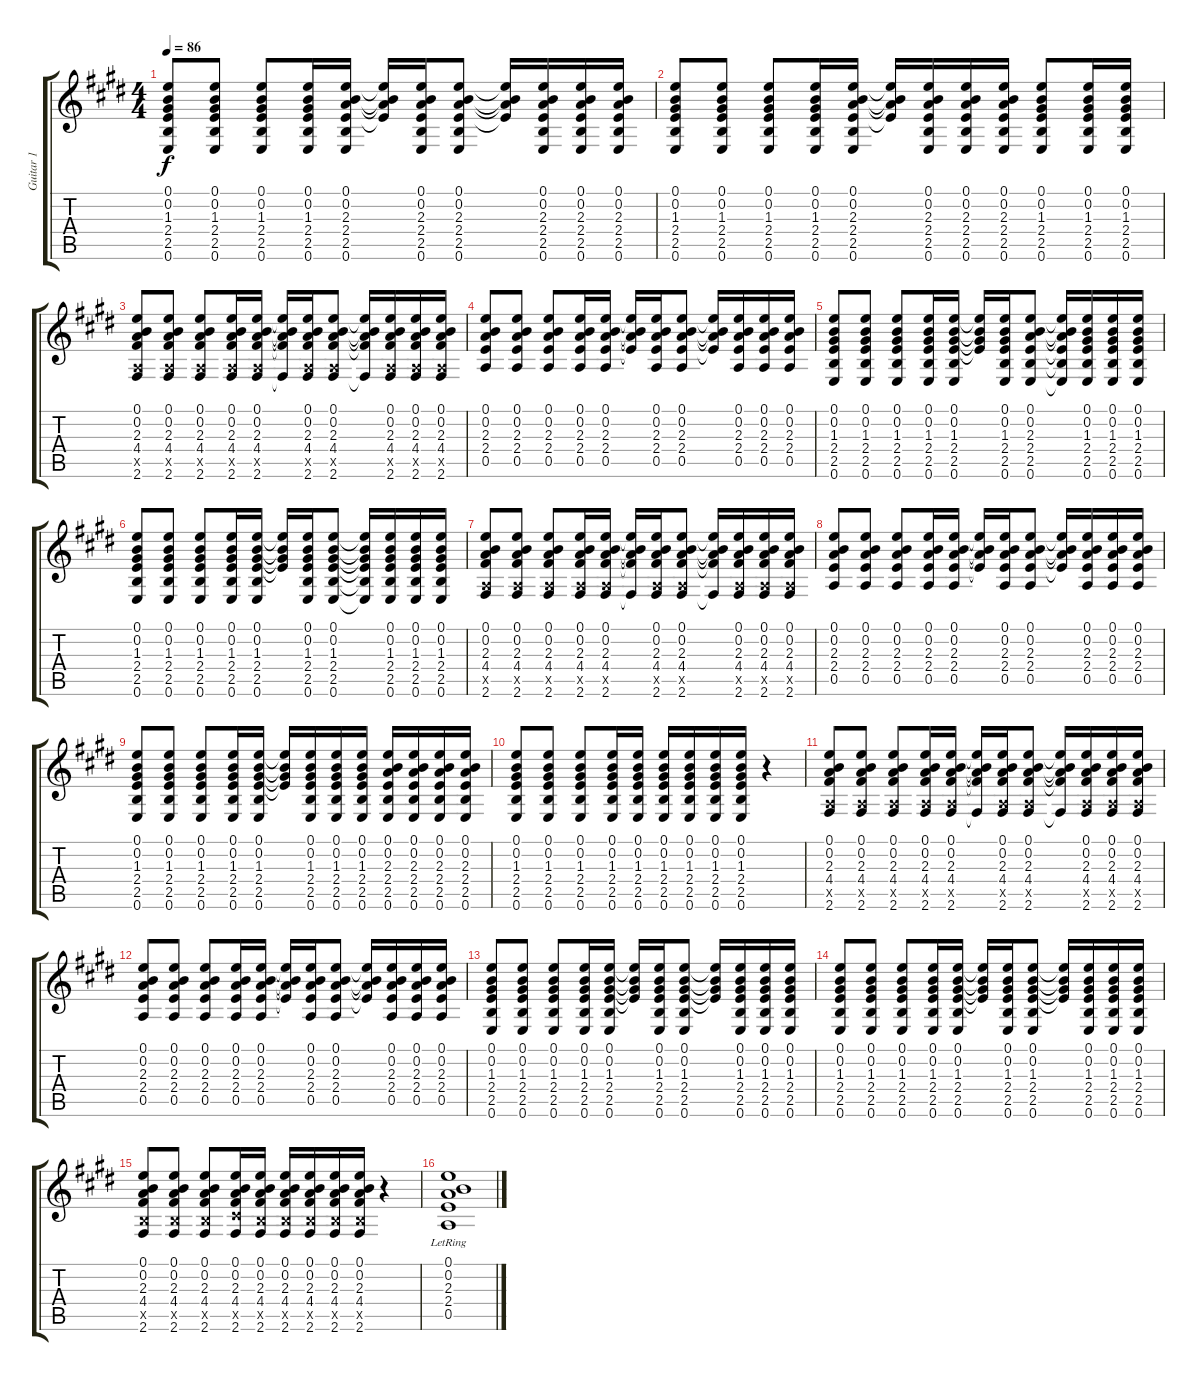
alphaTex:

\track ("Guitar 1" "Guitar 1") {instrument acousticguitarsteel}
\staff {score tabs}
\tuning (E4 B3 G3 D3 A2 E2) {hide}
\ts (4 4)
\tempo 86
\clef g2
\ks e
(0.1 0.2 1.3 2.4 2.5 0.6).8{dy f} (0.1 0.2 1.3 2.4 2.5 0.6).8 (0.1 0.2 1.3 2.4 2.5 0.6).8 (0.1 0.2 1.3 2.4 2.5 0.6).16 (0.1 0.2 2.3 2.4 2.5 0.6).16 (0.1{t} 0.2{t} 2.3{t} 2.4{t}).16 (0.1 0.2 2.3 2.4 2.5 0.6).16 (0.1 0.2 2.3 2.4 2.5 0.6).8 (0.1{t} 0.2{t} 2.3{t} 2.4{t}).16 (0.1 0.2 2.3 2.4 2.5 0.6).16 (0.1 0.2 2.3 2.4 2.5 0.6).16 (0.1 0.2 2.3 2.4 2.5 0.6).16 |
(0.1 0.2 1.3 2.4 2.5 0.6).8 (0.1 0.2 1.3 2.4 2.5 0.6).8 (0.1 0.2 1.3 2.4 2.5 0.6).8 (0.1 0.2 1.3 2.4 2.5 0.6).16 (0.1 0.2 2.3 2.4 2.5 0.6).16 (0.1{t} 0.2{t} 2.3{t} 2.4{t}).16 (0.1 0.2 2.3 2.4 2.5 0.6).16 (0.1 0.2 2.3 2.4 2.5 0.6).16 (0.1 0.2 2.3 2.4 2.5 0.6).16 (0.1 0.2 1.3 2.4 2.5 0.6).8 (0.1 0.2 1.3 2.4 2.5 0.6).16 (0.1 0.2 1.3 2.4 2.5 0.6).16 |
(0.1 0.2 2.3 4.4 0.5{x} 2.6).8 (0.1 0.2 2.3 4.4 0.5{x} 2.6).8 (0.1 0.2 2.3 4.4 0.5{x} 2.6).8 (0.1 0.2 2.3 4.4 0.5{x} 2.6).16 (0.1 0.2 2.3 4.4 0.5{x} 2.6).16 (0.1{t} 0.2{t} 2.3{t} 4.4{t} 2.6{t}).16 (0.1 0.2 2.3 4.4 0.5{x} 2.6).16 (0.1 0.2 2.3 4.4 0.5{x} 2.6).8 (0.1{t} 0.2{t} 2.3{t} 4.4{t} 2.6{t}).16 (0.1 0.2 2.3 4.4 0.5{x} 2.6).16 (0.1 0.2 2.3 4.4 0.5{x} 2.6).16 (0.1 0.2 2.3 4.4 0.5{x} 2.6).16 |
(0.1 0.2 2.3 2.4 0.5).8 (0.1 0.2 2.3 2.4 0.5).8 (0.1 0.2 2.3 2.4 0.5).8 (0.1 0.2 2.3 2.4 0.5).16 (0.1 0.2 2.3 2.4 0.5).16 (0.1{t} 0.2{t} 2.3{t} 2.4{t}).16 (0.1 0.2 2.3 2.4 0.5).16 (0.1 0.2 2.3 2.4 0.5).8 (0.1{t} 0.2{t} 2.3{t} 2.4{t}).16 (0.1 0.2 2.3 2.4 0.5).16 (0.1 0.2 2.3 2.4 0.5).16 (0.1 0.2 2.3 2.4 0.5).16 |
(0.1 0.2 1.3 2.4 2.5 0.6).8 (0.1 0.2 1.3 2.4 2.5 0.6).8 (0.1 0.2 1.3 2.4 2.5 0.6).8 (0.1 0.2 1.3 2.4 2.5 0.6).16 (0.1 0.2 1.3 2.4 2.5 0.6).16 (0.1{t} 0.2{t} 1.3{t} 2.4{t}).16 (0.1 0.2 1.3 2.4 2.5 0.6).16 (0.1 0.2 2.3 2.4 2.5 0.6).8 (0.1{t} 0.2{t} 2.3{t} 2.4{t} 2.5{t} 0.6{t}).16 (0.1 0.2 1.3 2.4 2.5 0.6).16 (0.1 0.2 1.3 2.4 2.5 0.6).16 (0.1 0.2 1.3 2.4 2.5 0.6).16 |
(0.1 0.2 1.3 2.4 2.5 0.6).8 (0.1 0.2 1.3 2.4 2.5 0.6).8 (0.1 0.2 1.3 2.4 2.5 0.6).8 (0.1 0.2 1.3 2.4 2.5 0.6).16 (0.1 0.2 1.3 2.4 2.5 0.6).16 (0.1{t} 0.2{t} 1.3{t} 2.4{t}).16 (0.1 0.2 1.3 2.4 2.5 0.6).16 (0.1 0.2 1.3 2.4 2.5 0.6).8 (0.1{t} 0.2{t} 1.3{t} 2.4{t} 2.5{t} 0.6{t}).16 (0.1 0.2 1.3 2.4 2.5 0.6).16 (0.1 0.2 1.3 2.4 2.5 0.6).16 (0.1 0.2 1.3 2.4 2.5 0.6).16 |
(0.1 0.2 2.3 4.4 0.5{x} 2.6).8 (0.1 0.2 2.3 4.4 0.5{x} 2.6).8 (0.1 0.2 2.3 4.4 0.5{x} 2.6).8 (0.1 0.2 2.3 4.4 0.5{x} 2.6).16 (0.1 0.2 2.3 4.4 0.5{x} 2.6).16 (0.1{t} 0.2{t} 2.3{t} 4.4{t} 2.6{t}).16 (0.1 0.2 2.3 4.4 0.5{x} 2.6).16 (0.1 0.2 2.3 4.4 0.5{x} 2.6).8 (0.1{t} 0.2{t} 2.3{t} 4.4{t} 2.6{t}).16 (0.1 0.2 2.3 4.4 0.5{x} 2.6).16 (0.1 0.2 2.3 4.4 0.5{x} 2.6).16 (0.1 0.2 2.3 4.4 0.5{x} 2.6).16 |
(0.1 0.2 2.3 2.4 0.5).8 (0.1 0.2 2.3 2.4 0.5).8 (0.1 0.2 2.3 2.4 0.5).8 (0.1 0.2 2.3 2.4 0.5).16 (0.1 0.2 2.3 2.4 0.5).16 (0.1{t} 0.2{t} 2.3{t} 2.4{t}).16 (0.1 0.2 2.3 2.4 0.5).16 (0.1 0.2 2.3 2.4 0.5).8 (0.1{t} 0.2{t} 2.3{t} 2.4{t}).16 (0.1 0.2 2.3 2.4 0.5).16 (0.1 0.2 2.3 2.4 0.5).16 (0.1 0.2 2.3 2.4 0.5).16 |
(0.1 0.2 1.3 2.4 2.5 0.6).8 (0.1 0.2 1.3 2.4 2.5 0.6).8 (0.1 0.2 1.3 2.4 2.5 0.6).8 (0.1 0.2 1.3 2.4 2.5 0.6).16 (0.1 0.2 1.3 2.4 2.5 0.6).16 (0.1{t} 0.2{t} 1.3{t} 2.4{t}).16 (0.1 0.2 1.3 2.4 2.5 0.6).16 (0.1 0.2 1.3 2.4 2.5 0.6).16 (0.1 0.2 1.3 2.4 2.5 0.6).16 (0.1 0.2 2.3 2.4 2.5 0.6).16 (0.1 0.2 2.3 2.4 2.5 0.6).16 (0.1 0.2 2.3 2.4 2.5 0.6).16 (0.1 0.2 2.3 2.4 2.5 0.6).16 |
(0.1 0.2 1.3 2.4 2.5 0.6).8 (0.1 0.2 1.3 2.4 2.5 0.6).8 (0.1 0.2 1.3 2.4 2.5 0.6).8 (0.1 0.2 1.3 2.4 2.5 0.6).16 (0.1 0.2 1.3 2.4 2.5 0.6).16 (0.1 0.2 1.3 2.4 2.5 0.6).16 (0.1 0.2 1.3 2.4 2.5 0.6).16 (0.1 0.2 1.3 2.4 2.5 0.6).16 (0.1 0.2 1.3 2.4 2.5 0.6).16 r.4 |
(0.1 0.2 2.3 4.4 0.5{x} 2.6).8 (0.1 0.2 2.3 4.4 0.5{x} 2.6).8 (0.1 0.2 2.3 4.4 0.5{x} 2.6).8 (0.1 0.2 2.3 4.4 0.5{x} 2.6).16 (0.1 0.2 2.3 4.4 0.5{x} 2.6).16 (0.1{t} 0.2{t} 2.3{t} 4.4{t} 2.6{t}).16 (0.1 0.2 2.3 4.4 0.5{x} 2.6).16 (0.1 0.2 2.3 4.4 0.5{x} 2.6).8 (0.1{t} 0.2{t} 2.3{t} 4.4{t} 2.6{t}).16 (0.1 0.2 2.3 4.4 0.5{x} 2.6).16 (0.1 0.2 2.3 4.4 0.5{x} 2.6).16 (0.1 0.2 2.3 4.4 0.5{x} 2.6).16 |
(0.1 0.2 2.3 2.4 0.5).8 (0.1 0.2 2.3 2.4 0.5).8 (0.1 0.2 2.3 2.4 0.5).8 (0.1 0.2 2.3 2.4 0.5).16 (0.1 0.2 2.3 2.4 0.5).16 (0.1{t} 0.2{t} 2.3{t} 2.4{t}).16 (0.1 0.2 2.3 2.4 0.5).16 (0.1 0.2 2.3 2.4 0.5).8 (0.1{t} 0.2{t} 2.3{t} 2.4{t}).16 (0.1 0.2 2.3 2.4 0.5).16 (0.1 0.2 2.3 2.4 0.5).16 (0.1 0.2 2.3 2.4 0.5).16 |
(0.1 0.2 1.3 2.4 2.5 0.6).8 (0.1 0.2 1.3 2.4 2.5 0.6).8 (0.1 0.2 1.3 2.4 2.5 0.6).8 (0.1 0.2 1.3 2.4 2.5 0.6).16 (0.1 0.2 1.3 2.4 2.5 0.6).16 (0.1{t} 0.2{t} 1.3{t} 2.4{t}).16 (0.1 0.2 1.3 2.4 2.5 0.6).16 (0.1 0.2 1.3 2.4 2.5 0.6).8 (0.1{t} 0.2{t} 1.3{t} 2.4{t}).16 (0.1 0.2 1.3 2.4 2.5 0.6).16 (0.1 0.2 1.3 2.4 2.5 0.6).16 (0.1 0.2 1.3 2.4 2.5 0.6).16 |
(0.1 0.2 1.3 2.4 2.5 0.6).8 (0.1 0.2 1.3 2.4 2.5 0.6).8 (0.1 0.2 1.3 2.4 2.5 0.6).8 (0.1 0.2 1.3 2.4 2.5 0.6).16 (0.1 0.2 1.3 2.4 2.5 0.6).16 (0.1{t} 0.2{t} 1.3{t} 2.4{t}).16 (0.1 0.2 1.3 2.4 2.5 0.6).16 (0.1 0.2 1.3 2.4 2.5 0.6).8 (0.1{t} 0.2{t} 1.3{t} 2.4{t}).16 (0.1 0.2 1.3 2.4 2.5 0.6).16 (0.1 0.2 1.3 2.4 2.5 0.6).16 (0.1 0.2 1.3 2.4 2.5 0.6).16 |
(0.1 0.2 2.3 4.4 2.5{x} 2.6).8 (0.1 0.2 2.3 4.4 2.5{x} 2.6).8 (0.1 0.2 2.3 4.4 2.5{x} 2.6).8 (0.1 0.2 2.3 4.4 4.5{x} 2.6).16 (0.1 0.2 2.3 4.4 2.5{x} 2.6).16 (0.1 0.2 2.3 4.4 2.5{x} 2.6).16 (0.1 0.2 2.3 4.4 2.5{x} 2.6).16 (0.1 0.2 2.3 4.4 2.5{x} 2.6).16 (0.1 0.2 2.3 4.4 2.5{x} 2.6).16 r.4 |
(0.1{lr} 0.2 2.3 2.4 0.5).1
